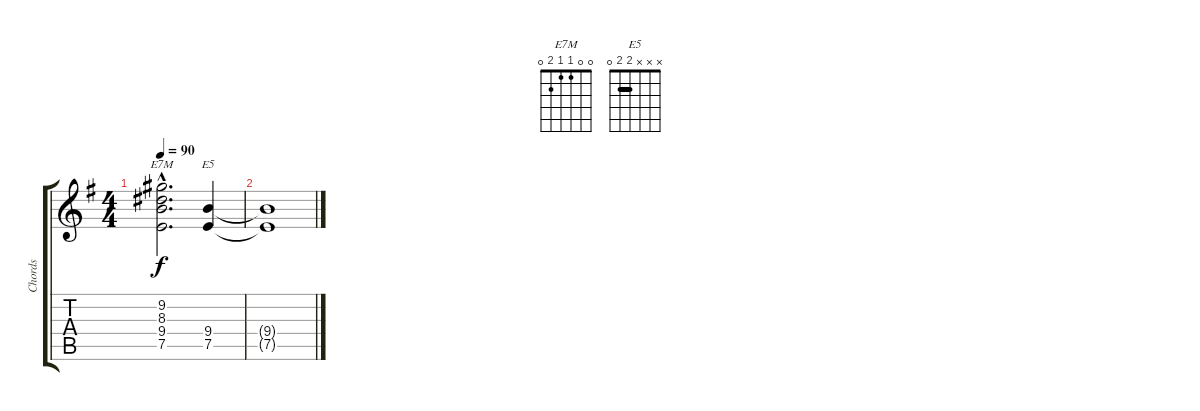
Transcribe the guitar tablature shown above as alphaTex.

\track ("Chords" "Chords") {instrument electricguitarjazz}
\staff {score tabs}
\tuning (E4 B3 G3 D3 A2 E2) {hide}
\chord ("E7M" 0 0 1 1 2 0)
\chord ("E5" x x x 2 2 0) {barre 2}
\ts (4 4)
\tempo 90
\clef g2
\ks eminor
(9.2{hac} 8.3{hac} 9.4{hac} 7.5{hac}).2{d ch "E7M" dy f} (9.4 7.5).4{ch "E5"} |
(9.4{t} 7.5{t}).1
